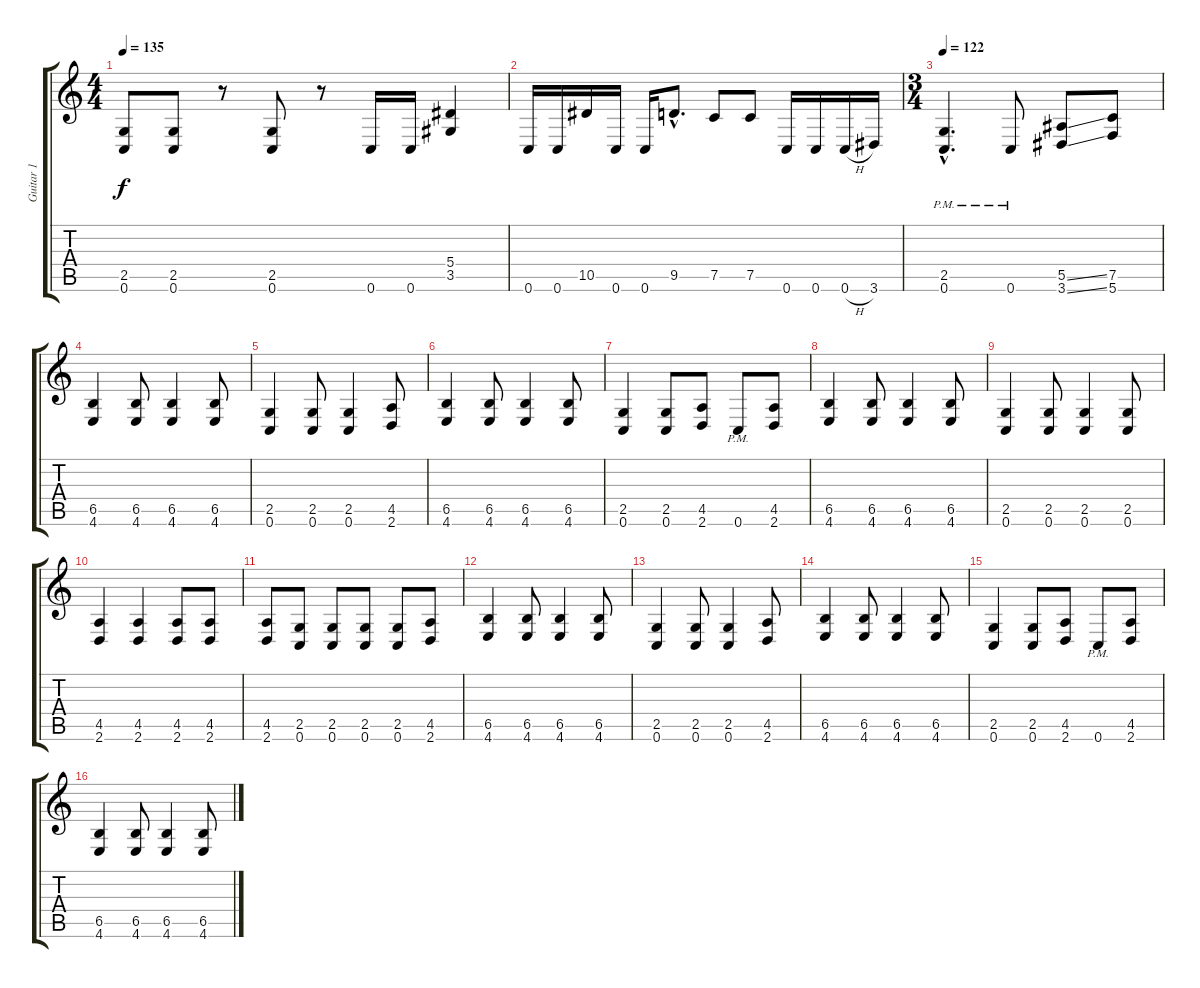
\track ("Guitar 1" "Guitar 1") {instrument distortionguitar}
\staff {score tabs}
\tuning (C4 G3 Eb3 Bb2 F2 C2) {hide}
\ts (4 4)
\tempo 135
\clef g2
\ks c
(2.5 0.6).8{dy f} (2.5 0.6).8 r.8 (2.5 0.6).8 r.8 0.6.16 0.6.16 (5.4 3.5).4 |
0.6.16 0.6.16 10.5.16 0.6.16 0.6.16 9.5{hac}.8{d} 7.5.8 7.5.8 0.6.16 0.6.16 0.6{h}.16 3.6.16 |
\ts (3 4)
\section ("" "")
\tempo 122
(2.5{hac pm} 0.6{hac pm}).4{d} 0.6{pm}.8 (5.5{ss} 3.6{ss}).8 (7.5 5.6).8 |
(6.5 4.6).4 (6.5 4.6).8 (6.5 4.6).4 (6.5 4.6).8 |
(2.5 0.6).4 (2.5 0.6).8 (2.5 0.6).4 (4.5 2.6).8 |
(6.5 4.6).4 (6.5 4.6).8 (6.5 4.6).4 (6.5 4.6).8 |
(2.5 0.6).4 (2.5 0.6).8 (4.5 2.6).8 0.6{pm}.8 (4.5 2.6).8 |
(6.5 4.6).4 (6.5 4.6).8 (6.5 4.6).4 (6.5 4.6).8 |
(2.5 0.6).4 (2.5 0.6).8 (2.5 0.6).4 (2.5 0.6).8 |
(4.5 2.6).4 (4.5 2.6).4 (4.5 2.6).8 (4.5 2.6).8 |
(4.5 2.6).8 (2.5 0.6).8 (2.5 0.6).8 (2.5 0.6).8 (2.5 0.6).8 (4.5 2.6).8 |
(6.5 4.6).4 (6.5 4.6).8 (6.5 4.6).4 (6.5 4.6).8 |
(2.5 0.6).4 (2.5 0.6).8 (2.5 0.6).4 (4.5 2.6).8 |
(6.5 4.6).4 (6.5 4.6).8 (6.5 4.6).4 (6.5 4.6).8 |
(2.5 0.6).4 (2.5 0.6).8 (4.5 2.6).8 0.6{pm}.8 (4.5 2.6).8 |
(6.5 4.6).4 (6.5 4.6).8 (6.5 4.6).4 (6.5 4.6).8
